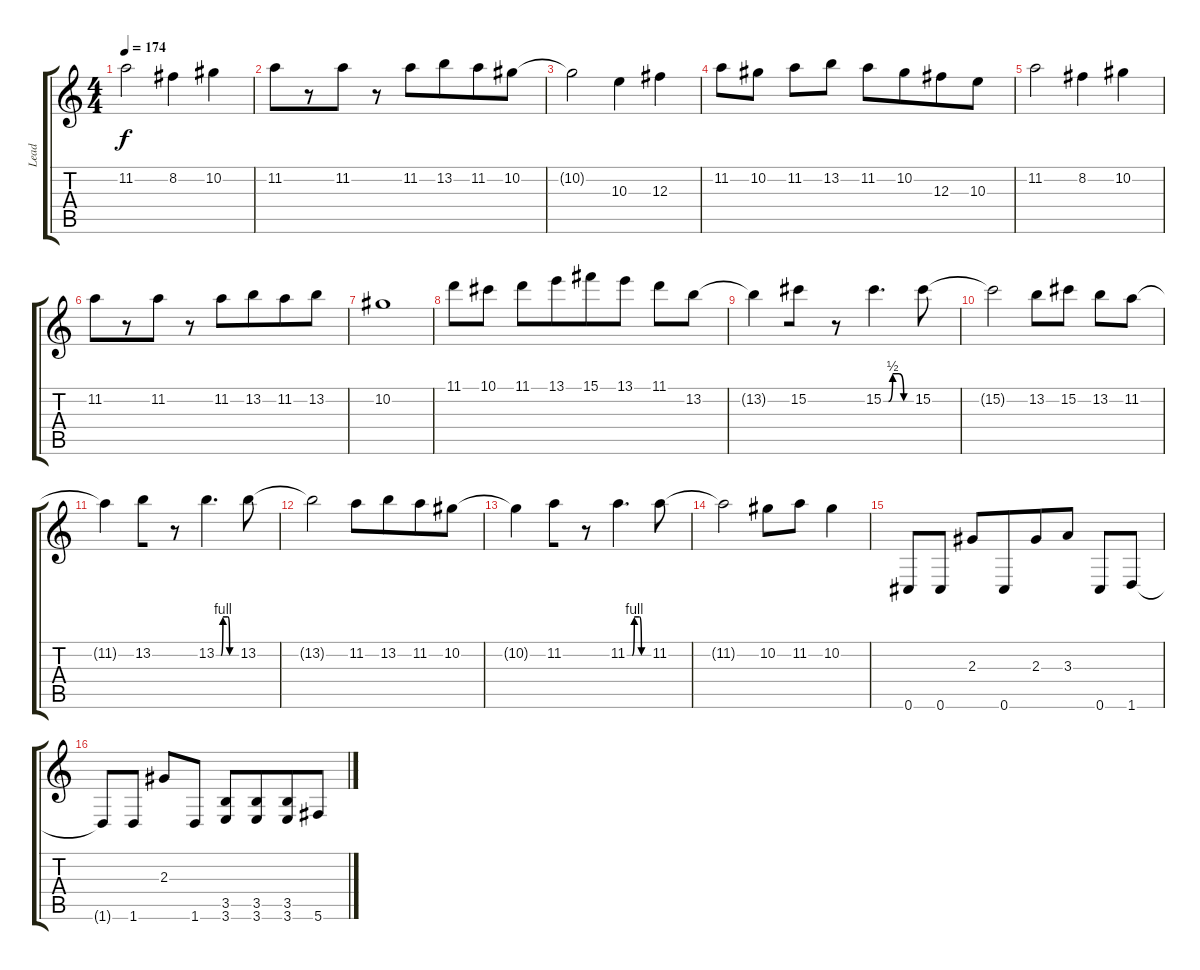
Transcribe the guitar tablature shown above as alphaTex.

\track ("Lead" "Lead") {instrument distortionguitar}
\staff {score tabs}
\tuning (Eb4 Bb3 Gb3 Db3 Ab2 Db2) {hide}
\ts (4 4)
\tempo 174
\clef g2
\ks c
11.2{t}.2{dy f} 8.2.4 10.2.4 |
11.2.8{beam merge} r.8 11.2.8 r.8{beam merge} 11.2.8{beam merge} 13.2.8{beam merge} 11.2.8{beam merge} 10.2.8 |
10.2{t}.2 10.3.4 12.3.4 |
11.2.8 10.2.8 11.2.8 13.2.8 11.2.8 10.2.8{beam merge} 12.3.8 10.3.8 |
11.2.2 8.2.4 10.2.4 |
11.2.8{beam merge} r.8 11.2.8 r.8{beam merge} 11.2.8{beam merge} 13.2.8{beam merge} 11.2.8{beam merge} 13.2.8 |
10.2.1 |
11.1.8 10.1.8 11.1.8 13.1.8{beam merge} 15.1.8 13.1.8 11.1.8{beam merge} 13.2.8 |
13.2{t}.4{beam merge} 15.2.8 r.8 15.2{be (custom 0 0 11 0 20 2 34 2 44 0 60 0)}.4{d} 15.2.8 |
15.2{t}.2 13.2.8 15.2.8 13.2.8 11.2.8 |
11.2{t}.4 13.2.8{beam merge} r.8 13.2{be (custom 0 0 14 0 20 4 35 4 40 0 60 0)}.4{d} 13.2.8 |
13.2{t}.2 11.2.8 13.2.8{beam merge} 11.2.8 10.2.8 |
10.2{t}.4 11.2.8{beam merge} r.8 11.2{be (custom 0 0 14 0 20 4 35 4 40 0 60 0)}.4{d} 11.2.8 |
11.2{t}.2 10.2.8 11.2.8 10.2.4 |
0.6.8 0.6.8 2.3.8{beam merge} 0.6.8{beam merge} 2.3.8{beam merge} 3.3.8 0.6.8 1.6.8 |
1.6{t}.8 1.6.8 2.3.8 1.6.8 (3.5 3.6).8{beam merge} (3.5 3.6).8{beam merge} (3.5 3.6).8 5.6.8
